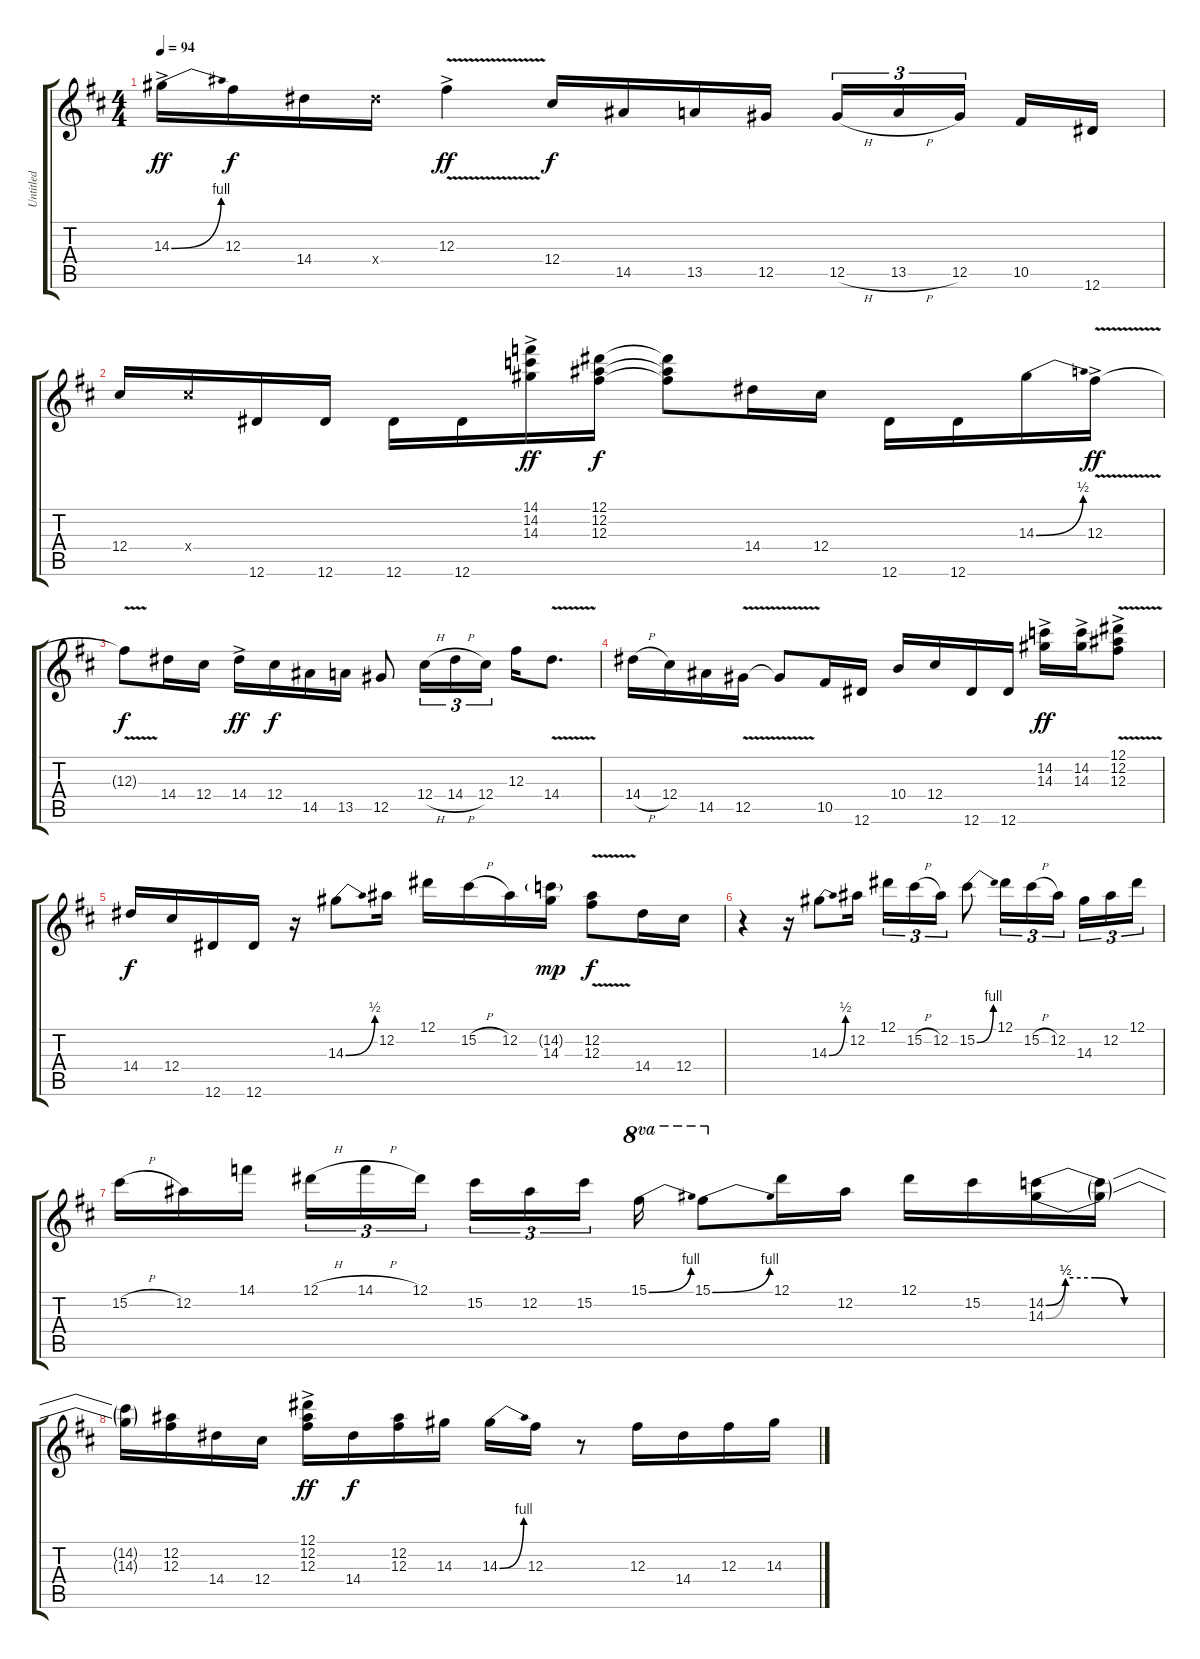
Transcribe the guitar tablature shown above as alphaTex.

\track ("Untitled" "Untitled") {instrument overdrivenguitar}
\staff {score tabs}
\tuning (Eb4 Bb3 Gb3 Db3 Ab2 Eb2) {hide}
\ts (4 4)
\tempo 94
\clef g2
\ks d
14.3{be (bend 0 0 60 4) ac}.16{dy ff} 12.3.16{dy f} 14.4.16 14.4{x}.16 12.3{v ac}.4{dy ff} 12.4.16{dy f} 14.5.16 13.5.16 12.5.16 12.5{h}.16{tu (3 2)} 13.5{h}.16{tu (3 2)} 12.5.16{tu (3 2) beam splitsecondary} 10.5.16 12.6.16 |
12.4.16 12.4{x}.16 12.6.16 12.6.16 12.6.16 12.6.16 (14.1{ac} 14.2{ac} 14.3{ac}).16{dy ff} (12.1 12.2 12.3).16{dy f} (12.1{t} 12.2{t} 12.3{t}).8 14.4.16 12.4.16 12.6.16 12.6.16 14.3{be (bend 0 0 60 2)}.16 12.3{v ac}.16{dy ff} |
12.3{v t}.8{dy f} 14.4.16 12.4.16 14.4{ac}.16{dy ff} 12.4.16{dy f} 14.5.16 13.5.16 12.5.8 12.4{h}.16{tu (3 2)} 14.4{h}.16{tu (3 2)} 12.4.16{tu (3 2)} 12.3.16 14.4{v}.8{d} |
14.4{h}.16 12.4.16 14.5.16 12.5{v}.16 12.5{v t}.8 10.5.16 12.6.16 10.4.16 12.4.16 12.6.16 12.6.16 (14.2{ac} 14.3{ac}).16{dy ff} (14.2{ac} 14.3{ac}).16 (12.1{v ac} 12.2{v ac} 12.3{v ac}).8 |
14.4.16{dy f} 12.4.16 12.6.16 12.6.16 r.16 14.3{be (bend 0 0 60 2)}.8 12.2.16 12.1.16 15.2{h}.16 12.2.16 (14.2{g} 14.3).16{dy mp} (12.2{v} 12.3{v}).8{dy f} 14.4.16 12.4.16 |
r.4 r.16 14.3{be (bend 0 0 60 2)}.8 12.2.16 12.1.16{tu (3 2)} 15.2{h}.16{tu (3 2)} 12.2.16{tu (3 2)} 15.2{be (bend 0 0 60 4)}.8 12.1.16{tu (3 2)} 15.2{h}.16{tu (3 2)} 12.2.16{tu (3 2) beam splitsecondary} 14.3.16{tu (3 2)} 12.2.16{tu (3 2)} 12.1.16{tu (3 2)} |
15.2{h}.16 12.2.16 14.1.16{beam splitsecondary} 12.1{h}.16{tu (3 2)} 14.1{h}.16{tu (3 2)} 12.1.16{tu (3 2) beam splitsecondary} 15.2.16{tu (3 2)} 12.2.16{tu (3 2)} 15.2.16{tu (3 2) beam splitsecondary} 15.1{be (bend 0 0 60 4)}.16{ot 8va} 15.1{be (bend 0 0 60 4)}.8{ot 8va} 12.1.16 12.2.16 12.1.16 15.2.16 (14.2{be (custom 0 0 10 2 25 2 40 0 60 0)} 14.3{be (custom 0 0 10 2 25 2 40 0 60 0)}).16 (14.2{t} 14.3{t}).16 |
(14.2{t} 14.3{t}).16 (12.2 12.3).16 14.4.16 12.4.16 (12.1 12.2{ac} 12.3{ac}).16{dy ff} 14.4.16{dy f} (12.2 12.3).16 14.3.16 14.3{be (bend 0 0 60 4)}.16 12.3.16 r.8 12.3.16 14.4.16 12.3.16 14.3.16
